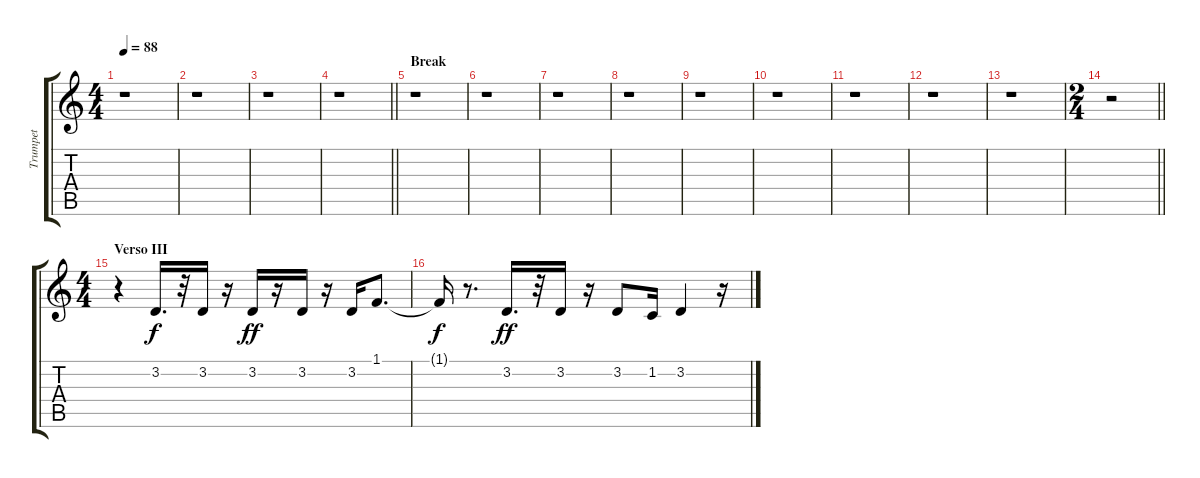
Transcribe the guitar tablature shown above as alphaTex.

\track ("Trumpet" "Trumpet") {instrument trumpet}
\staff {score tabs}
\tuning (E4 B3 G3 D3 A2 E2) {hide}
\ts (4 4)
\tempo 88
\clef g2
\ks c
r.1{dy f} |
r.1 |
r.1 |
\barLineRight lightlight
r.1 |
\section ("" "Break")
r.1 |
r.1 |
r.1 |
r.1 |
r.1 |
r.1 |
r.1 |
r.1 |
r.1 |
\ts (2 4)
\barLineRight lightlight
r.2 |
\ts (4 4)
\section ("" "Verso III")
r.4 3.2.16{d} r.32 3.2.16 r.16 3.2.16{dy ff} r.16 3.2.16 r.16 3.2.16 1.1.8{d} |
1.1{t}.16{dy f} r.8{d} 3.2.16{d dy ff} r.32 3.2.16 r.16 3.2.8 1.2.16 3.2.4 r.16
